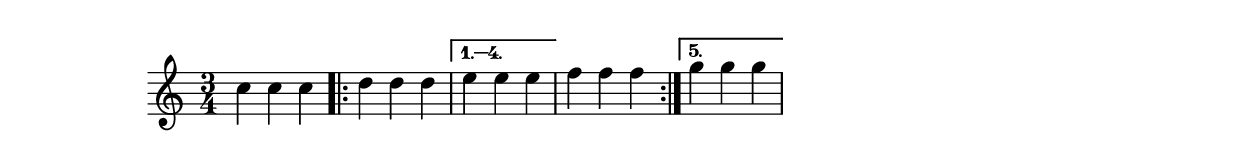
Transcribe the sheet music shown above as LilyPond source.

%% Do not edit this file; it is auto-generated from LSR http://lsr.dsi.unimi.it
%% This file is in the public domain.
\version "2.12.0"

\header {
  lsrtags = "repeats"

  texidoces = "
De forma predeterminada, los corchetes de primera y segunda vez se
trazan encima de los finales alternativos completos, pero es posible
acortartlos estableciendo un valor cierto para
@code{voltaSpannerDuration}.  En el ejemplo siguiente, el corchete
sólo dura un compás, que corresponde a una duración de 3/4.

"
  doctitlees = "Shortening volta brackets"

%% Translation of GIT committish :<0364058d18eb91836302a567c18289209d6e9706>
  texidocde = "
Volta-Klammern werden normalerweise über alle Noten der Klammer gezogen, aber
es ist möglich sie zu verkürzen.  Hierzu muss
@code{voltaSpannerDuration} definiert werden, in dem Beispiel etwa als
3/4, sodass die Klammer nur einen Takt dauert. 

"
  doctitlede = "Volta-Klammern verkürzen"

  texidoc = "
By default, the volta brackets will be drawn over all of the
alternative music, but it is possible to shorten them by setting
@code{voltaSpannerDuration}.  In the next example, the bracket only
lasts one measure, which is a duration of 3/4. 

"
  doctitle = "Shortening volta brackets"
} % begin verbatim

\relative c'' {
  \time 3/4
  c4 c c
  \set Score.voltaSpannerDuration = #(ly:make-moment 3 4)
  \repeat volta 5 { d4 d d }
  \alternative {
    {
      e4 e e
      f4 f f
    }
    { g4 g g }
  }
}
